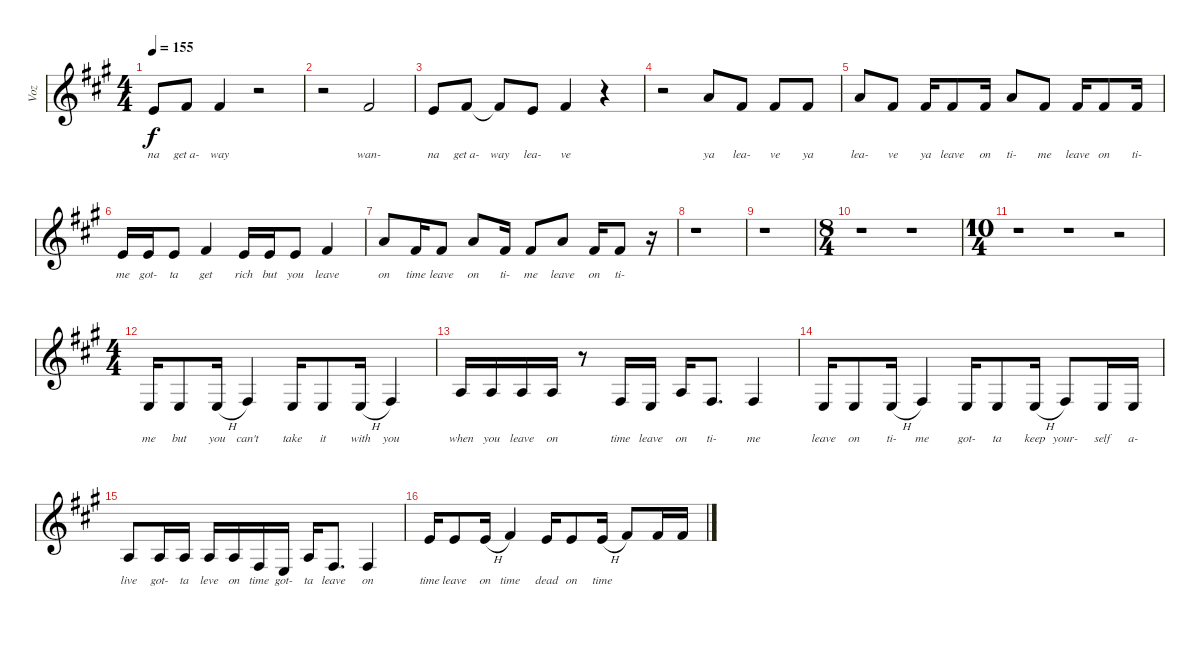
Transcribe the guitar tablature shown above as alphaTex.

\track ("Voz" "Voz") {instrument lead2sawtooth}
\staff {score}
\tuning (E4 B3 G3 D3 A2 E2) {hide}
\ts (4 4)
\tempo 155
\clef g2
\ks f#minor
5.2.8{lyrics (0 "na") lyrics (1 "") lyrics (2 "") lyrics (3 "") lyrics (4 "") dy f} 7.2.8{lyrics (0 "get a-") lyrics (1 "") lyrics (2 "") lyrics (3 "") lyrics (4 "")} 7.2.4{lyrics (0 "way") lyrics (1 "") lyrics (2 "") lyrics (3 "") lyrics (4 "")} r.2 |
r.2 7.2.2{lyrics (0 "wan-") lyrics (1 "") lyrics (2 "") lyrics (3 "") lyrics (4 "")} |
0.1.8{lyrics (0 "na") lyrics (1 "") lyrics (2 "") lyrics (3 "") lyrics (4 "")} 2.1.8{lyrics (0 "get a-") lyrics (1 "") lyrics (2 "") lyrics (3 "") lyrics (4 "")} 2.1{t}.8{lyrics (0 "way") lyrics (1 "") lyrics (2 "") lyrics (3 "") lyrics (4 "")} 5.2.8{lyrics (0 "lea-") lyrics (1 "") lyrics (2 "") lyrics (3 "") lyrics (4 "")} 7.2.4{lyrics (0 "ve") lyrics (1 "") lyrics (2 "") lyrics (3 "") lyrics (4 "")} r.4 |
r.2 5.1.8{lyrics (0 "ya") lyrics (1 "") lyrics (2 "") lyrics (3 "") lyrics (4 "")} 2.1.8{lyrics (0 "lea-") lyrics (1 "") lyrics (2 "") lyrics (3 "") lyrics (4 "")} 2.1.8{lyrics (0 "ve") lyrics (1 "") lyrics (2 "") lyrics (3 "") lyrics (4 "")} 7.2.8{lyrics (0 "ya") lyrics (1 "") lyrics (2 "") lyrics (3 "") lyrics (4 "")} |
5.1.8{lyrics (0 "lea-") lyrics (1 "") lyrics (2 "") lyrics (3 "") lyrics (4 "")} 2.1.8{lyrics (0 "ve") lyrics (1 "") lyrics (2 "") lyrics (3 "") lyrics (4 "")} 2.1.16{lyrics (0 "ya") lyrics (1 "") lyrics (2 "") lyrics (3 "") lyrics (4 "")} 2.1.8{lyrics (0 "leave") lyrics (1 "") lyrics (2 "") lyrics (3 "") lyrics (4 "")} 2.1.16{lyrics (0 "on") lyrics (1 "") lyrics (2 "") lyrics (3 "") lyrics (4 "")} 5.1.8{lyrics (0 "ti-") lyrics (1 "") lyrics (2 "") lyrics (3 "") lyrics (4 "")} 2.1.8{lyrics (0 "me") lyrics (1 "") lyrics (2 "") lyrics (3 "") lyrics (4 "")} 2.1.16{lyrics (0 "leave") lyrics (1 "") lyrics (2 "") lyrics (3 "") lyrics (4 "")} 2.1.8{lyrics (0 "on") lyrics (1 "") lyrics (2 "") lyrics (3 "") lyrics (4 "")} 2.1.16{lyrics (0 "ti-") lyrics (1 "") lyrics (2 "") lyrics (3 "") lyrics (4 "")} |
0.1.16{lyrics (0 "me") lyrics (1 "") lyrics (2 "") lyrics (3 "") lyrics (4 "")} 0.1.16{lyrics (0 "got-") lyrics (1 "") lyrics (2 "") lyrics (3 "") lyrics (4 "")} 0.1.8{lyrics (0 "ta") lyrics (1 "") lyrics (2 "") lyrics (3 "") lyrics (4 "")} 7.2.4{lyrics (0 "get") lyrics (1 "") lyrics (2 "") lyrics (3 "") lyrics (4 "")} 0.1.16{lyrics (0 "rich") lyrics (1 "") lyrics (2 "") lyrics (3 "") lyrics (4 "")} 0.1.16{lyrics (0 "but") lyrics (1 "") lyrics (2 "") lyrics (3 "") lyrics (4 "")} 0.1.8{lyrics (0 "you") lyrics (1 "") lyrics (2 "") lyrics (3 "") lyrics (4 "")} 7.2.4{lyrics (0 "leave") lyrics (1 "") lyrics (2 "") lyrics (3 "") lyrics (4 "")} |
10.2.8{lyrics (0 "on") lyrics (1 "") lyrics (2 "") lyrics (3 "") lyrics (4 "")} 2.1.16{lyrics (0 "time") lyrics (1 "") lyrics (2 "") lyrics (3 "") lyrics (4 "")} 2.1.8{lyrics (0 "leave") lyrics (1 "") lyrics (2 "") lyrics (3 "") lyrics (4 "")} 5.1.8{lyrics (0 "on") lyrics (1 "") lyrics (2 "") lyrics (3 "") lyrics (4 "")} 2.1.16{lyrics (0 "ti-") lyrics (1 "") lyrics (2 "") lyrics (3 "") lyrics (4 "")} 2.1.8{lyrics (0 "me") lyrics (1 "") lyrics (2 "") lyrics (3 "") lyrics (4 "")} 5.1.8{lyrics (0 "leave") lyrics (1 "") lyrics (2 "") lyrics (3 "") lyrics (4 "")} 2.1.16{lyrics (0 "on") lyrics (1 "") lyrics (2 "") lyrics (3 "") lyrics (4 "")} 2.1.8{lyrics (0 "ti-") lyrics (1 "") lyrics (2 "") lyrics (3 "") lyrics (4 "")} r.16 |
r.1 |
r.1 |
\ts (8 4)
r.1 r.1 |
\ts (10 4)
r.1 r.1 r.2 |
\ts (4 4)
2.4.16{lyrics (0 "me") lyrics (1 "") lyrics (2 "") lyrics (3 "") lyrics (4 "")} 2.4.8{lyrics (0 "but") lyrics (1 "") lyrics (2 "") lyrics (3 "") lyrics (4 "")} 2.4{h}.16{lyrics (0 "you") lyrics (1 "") lyrics (2 "") lyrics (3 "") lyrics (4 "")} 4.4.4{lyrics (0 "can't") lyrics (1 "") lyrics (2 "") lyrics (3 "") lyrics (4 "")} 2.4.16{lyrics (0 "take") lyrics (1 "") lyrics (2 "") lyrics (3 "") lyrics (4 "")} 2.4.8{lyrics (0 "it") lyrics (1 "") lyrics (2 "") lyrics (3 "") lyrics (4 "")} 2.4{h}.16{lyrics (0 "with") lyrics (1 "") lyrics (2 "") lyrics (3 "") lyrics (4 "")} 4.4.4{lyrics (0 "you") lyrics (1 "") lyrics (2 "") lyrics (3 "") lyrics (4 "")} |
2.3.16{lyrics (0 "when") lyrics (1 "") lyrics (2 "") lyrics (3 "") lyrics (4 "")} 2.3.16{lyrics (0 "you") lyrics (1 "") lyrics (2 "") lyrics (3 "") lyrics (4 "")} 2.3.16{lyrics (0 "leave") lyrics (1 "") lyrics (2 "") lyrics (3 "") lyrics (4 "")} 2.3.16{lyrics (0 "on") lyrics (1 "") lyrics (2 "") lyrics (3 "") lyrics (4 "")} r.8 4.4.16{lyrics (0 "time") lyrics (1 "") lyrics (2 "") lyrics (3 "") lyrics (4 "")} 2.4.16{lyrics (0 "leave") lyrics (1 "") lyrics (2 "") lyrics (3 "") lyrics (4 "")} 2.3.16{lyrics (0 "on") lyrics (1 "") lyrics (2 "") lyrics (3 "") lyrics (4 "")} 4.4.8{d lyrics (0 "ti-") lyrics (1 "") lyrics (2 "") lyrics (3 "") lyrics (4 "")} 4.4.4{lyrics (0 "me") lyrics (1 "") lyrics (2 "") lyrics (3 "") lyrics (4 "")} |
2.4.16{lyrics (0 "leave") lyrics (1 "") lyrics (2 "") lyrics (3 "") lyrics (4 "")} 2.4.8{lyrics (0 "on") lyrics (1 "") lyrics (2 "") lyrics (3 "") lyrics (4 "")} 2.4{h}.16{lyrics (0 "ti-") lyrics (1 "") lyrics (2 "") lyrics (3 "") lyrics (4 "")} 4.4.4{lyrics (0 "me") lyrics (1 "") lyrics (2 "") lyrics (3 "") lyrics (4 "")} 2.4.16{lyrics (0 "got-") lyrics (1 "") lyrics (2 "") lyrics (3 "") lyrics (4 "")} 2.4.8{lyrics (0 "ta") lyrics (1 "") lyrics (2 "") lyrics (3 "") lyrics (4 "")} 2.4{h}.16{lyrics (0 "keep") lyrics (1 "") lyrics (2 "") lyrics (3 "") lyrics (4 "")} 4.4.8{lyrics (0 "your-") lyrics (1 "") lyrics (2 "") lyrics (3 "") lyrics (4 "")} 2.4.16{lyrics (0 "self") lyrics (1 "") lyrics (2 "") lyrics (3 "") lyrics (4 "")} 2.4.16{lyrics (0 "a-") lyrics (1 "") lyrics (2 "") lyrics (3 "") lyrics (4 "")} |
2.3.8{lyrics (0 "live") lyrics (1 "") lyrics (2 "") lyrics (3 "") lyrics (4 "")} 2.3.16{lyrics (0 "got-") lyrics (1 "") lyrics (2 "") lyrics (3 "") lyrics (4 "")} 2.3.16{lyrics (0 "ta") lyrics (1 "") lyrics (2 "") lyrics (3 "") lyrics (4 "")} 2.3.16{lyrics (0 "leve") lyrics (1 "") lyrics (2 "") lyrics (3 "") lyrics (4 "")} 2.3.16{lyrics (0 "on") lyrics (1 "") lyrics (2 "") lyrics (3 "") lyrics (4 "")} 4.4.16{lyrics (0 "time") lyrics (1 "") lyrics (2 "") lyrics (3 "") lyrics (4 "")} 2.4.16{lyrics (0 "got-") lyrics (1 "") lyrics (2 "") lyrics (3 "") lyrics (4 "")} 2.3.16{lyrics (0 "ta") lyrics (1 "") lyrics (2 "") lyrics (3 "") lyrics (4 "")} 4.4.8{d lyrics (0 "leave") lyrics (1 "") lyrics (2 "") lyrics (3 "") lyrics (4 "")} 4.4.4{lyrics (0 "on") lyrics (1 "") lyrics (2 "") lyrics (3 "") lyrics (4 "")} |
0.1.16{lyrics (0 "time") lyrics (1 "") lyrics (2 "") lyrics (3 "") lyrics (4 "")} 0.1.8{lyrics (0 "leave") lyrics (1 "") lyrics (2 "") lyrics (3 "") lyrics (4 "")} 0.1{h}.16{lyrics (0 "on") lyrics (1 "") lyrics (2 "") lyrics (3 "") lyrics (4 "")} 2.1.4{lyrics (0 "time") lyrics (1 "") lyrics (2 "") lyrics (3 "") lyrics (4 "")} 0.1.16{lyrics (0 "dead") lyrics (1 "") lyrics (2 "") lyrics (3 "") lyrics (4 "")} 0.1.8{lyrics (0 "on") lyrics (1 "") lyrics (2 "") lyrics (3 "") lyrics (4 "")} 0.1{h}.16{lyrics (0 "time") lyrics (1 "") lyrics (2 "") lyrics (3 "") lyrics (4 "")} 2.1.8 2.1.16 2.1.16
